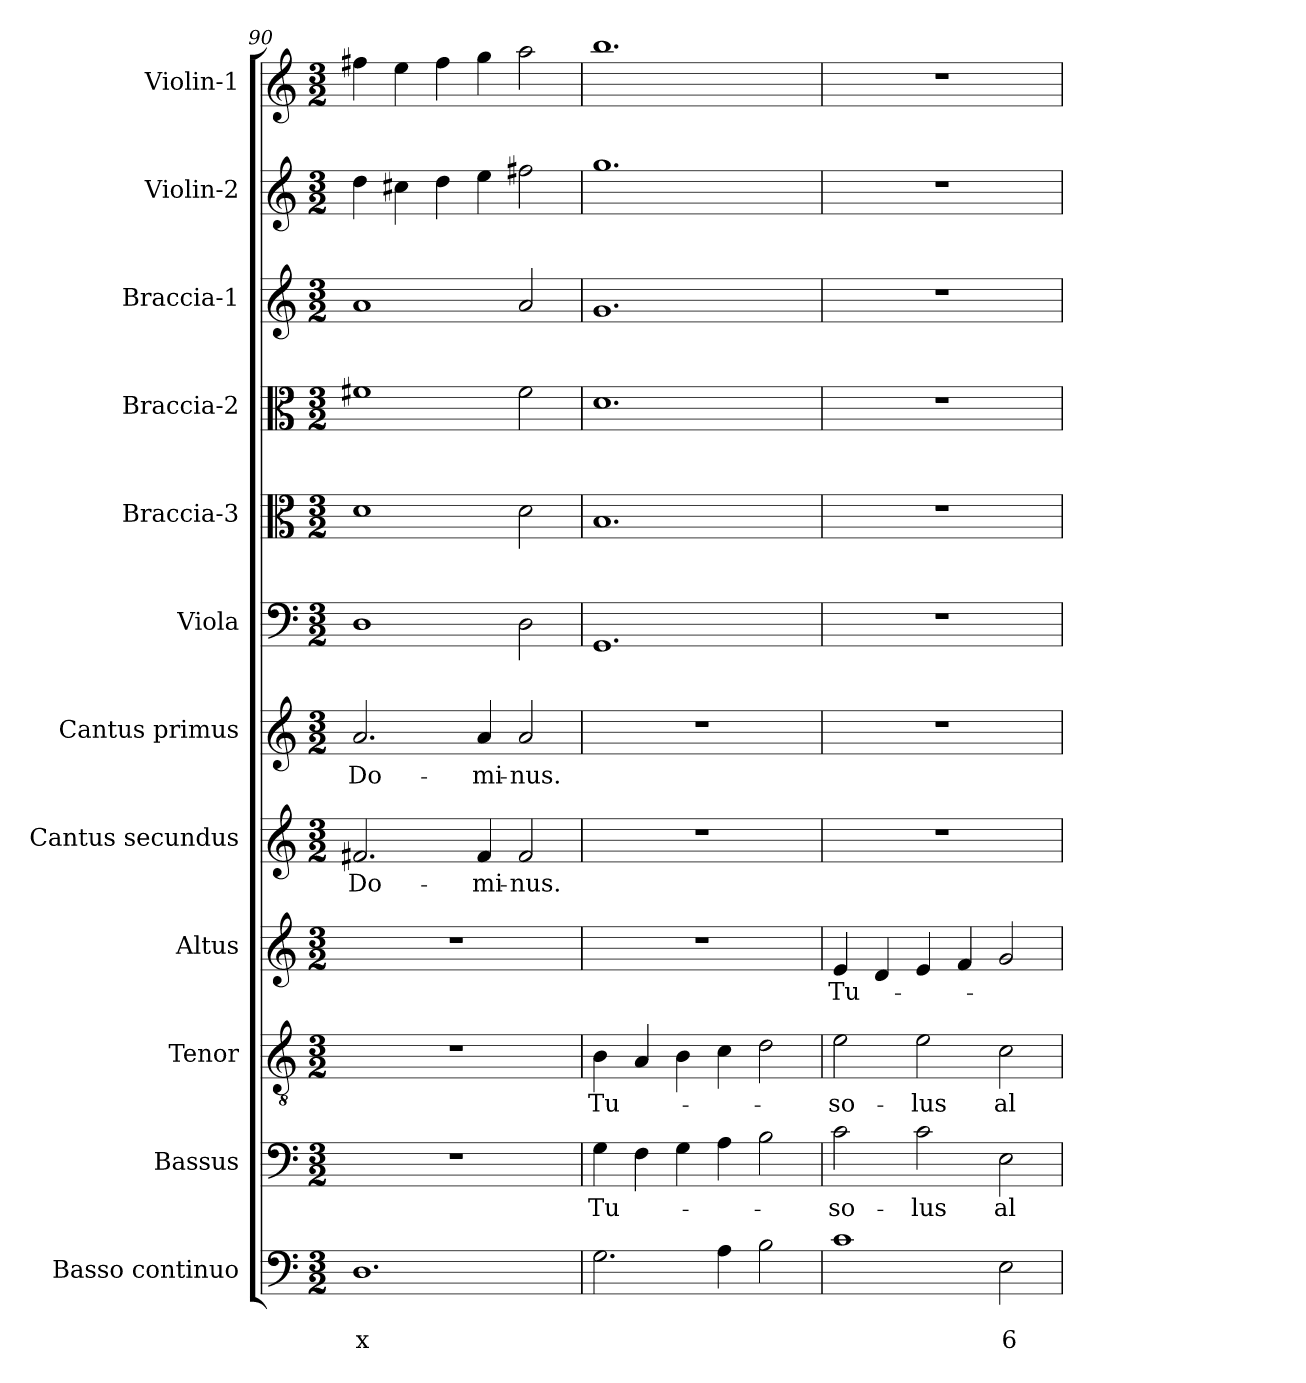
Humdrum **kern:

**kern	**text	**text	**kern	**text	**kern	**text	**kern	**text	**kern	**text	**kern	**text	**kern	**kern	**kern	**kern	**kern	**kern
*part12	*part12	*part12	*part11	*part11	*part10	*part10	*part9	*part9	*part8	*part8	*part7	*part7	*part6	*part5	*part4	*part3	*part2	*part1
*staff12	*staff12	*staff12	*staff11	*staff11	*staff10	*staff10	*staff9	*staff9	*staff8	*staff8	*staff7	*staff7	*staff6	*staff5	*staff4	*staff3	*staff2	*staff1
*I"Basso continuo	*	*	*I"Bassus	*	*I"Tenor	*	*I"Altus	*	*I"Cantus secundus	*	*I"Cantus primus	*	*I"Viola	*I"Braccia-3	*I"Braccia-2	*I"Braccia-1	*I"Violin-2	*I"Violin-1
*I'BC	*	*	*I'B	*	*I'T	*	*I'A	*	*I'C2	*	*I'C1	*	*I'Va	*I'Br3	*I'Br2	*I'Br1	*I'Vi2	*I'Vi1
*clefF4	*	*	*clefF4	*	*clefGv2	*	*clefG2	*	*clefG2	*	*clefG2	*	*clefF4	*clefC3	*clefC3	*clefG2	*clefG2	*clefG2
*k[]	*	*	*k[]	*	*k[]	*	*k[]	*	*k[]	*	*k[]	*	*k[]	*k[]	*k[]	*k[]	*k[]	*k[]
*C:	*	*	*C:	*	*C:	*	*C:	*	*C:	*	*C:	*	*C:	*C:	*C:	*C:	*C:	*C:
*M3/2	*	*	*M3/2	*	*M3/2	*	*M3/2	*	*M3/2	*	*M3/2	*	*M3/2	*M3/2	*M3/2	*M3/2	*M3/2	*M3/2
=90	=90	=90	=90	=90	=90	=90	=90	=90	=90	=90	=90	=90	=90	=90	=90	=90	=90	=90
!	!	!LO:LY:b	!	!	!	!	!	!	!	!	!	!	!	!	!	!	!	!
!	!	!	!	!	!	!	!	!	!	!LO:LY:b	!	!	!	!	!	!	!	!
!	!	!	!	!	!	!	!	!	!	!	!	!LO:LY:b	!	!	!	!	!	!
1.D	.	x	1.r	.	1.r	.	1.r	.	2.f#X/	Do-	2.a/	Do-	1D	1d	1f#X	1a	4dd\	4ff#X\
.	.	.	.	.	.	.	.	.	.	.	.	.	.	.	.	.	4cc#X\	4ee\
.	.	.	.	.	.	.	.	.	.	.	.	.	.	.	.	.	4dd\	4ff#\
!	!	!	!	!	!	!	!	!	!	!LO:LY:b	!	!	!	!	!	!	!	!
!	!	!	!	!	!	!	!	!	!	!	!	!LO:LY:b	!	!	!	!	!	!
.	.	.	.	.	.	.	.	.	4f#/	-mi-	4a/	-mi-	.	.	.	.	4ee\	4gg\
!	!	!	!	!	!	!	!	!	!	!LO:LY:b	!	!	!	!	!	!	!	!
!	!	!	!	!	!	!	!	!	!	!	!	!LO:LY:b	!	!	!	!	!	!
.	.	.	.	.	.	.	.	.	2f#/	-nus.	2a/	-nus.	2D\	2d\	2f#\	2a/	2ff#X\	2aa\
=91	=91	=91	=91	=91	=91	=91	=91	=91	=91	=91	=91	=91	=91	=91	=91	=91	=91	=91
!	!	!	!	!LO:LY:b	!	!	!	!	!	!	!	!	!	!	!	!	!	!
!	!	!	!	!	!	!LO:LY:b	!	!	!	!	!	!	!	!	!	!	!	!
2.G\	.	.	4G\	Tu-	4B\	Tu-	1.r	.	1.r	.	1.r	.	1.GG	1.B	1.d	1.g	1.gg	1.bb
.	.	.	4F\	.	4A/	.	.	.	.	.	.	.	.	.	.	.	.	.
.	.	.	4G\	.	4B\	.	.	.	.	.	.	.	.	.	.	.	.	.
4A\	.	.	4A\	.	4c\	.	.	.	.	.	.	.	.	.	.	.	.	.
2B\	.	.	2B\	.	2d\	.	.	.	.	.	.	.	.	.	.	.	.	.
!!LO:PB:g=z
=92	=92	=92	=92	=92	=92	=92	=92	=92	=92	=92	=92	=92	=92	=92	=92	=92	=92	=92
!	!	!	!	!LO:LY:b	!	!	!	!	!	!	!	!	!	!	!	!	!	!
!	!	!	!	!	!	!LO:LY:b	!	!	!	!	!	!	!	!	!	!	!	!
!	!	!	!	!	!	!	!	!LO:LY:b	!	!	!	!	!	!	!	!	!	!
1c	.	.	2c\	-so-	2e\	-so-	4e/	Tu-	1.r	.	1.r	.	1.r	1.r	1.r	1.r	1.r	1.r
.	.	.	.	.	.	.	4d/	.	.	.	.	.	.	.	.	.	.	.
!	!	!	!	!LO:LY:b	!	!	!	!	!	!	!	!	!	!	!	!	!	!
!	!	!	!	!	!	!LO:LY:b	!	!	!	!	!	!	!	!	!	!	!	!
.	.	.	2c\	-lus	2e\	-lus	4e/	.	.	.	.	.	.	.	.	.	.	.
.	.	.	.	.	.	.	4f/	.	.	.	.	.	.	.	.	.	.	.
!	!	!LO:LY:b	!	!	!	!	!	!	!	!	!	!	!	!	!	!	!	!
!	!	!	!	!LO:LY:b	!	!	!	!	!	!	!	!	!	!	!	!	!	!
!	!	!	!	!	!	!LO:LY:b	!	!	!	!	!	!	!	!	!	!	!	!
2E\	.	6	2E\	al-	2c\	al-	2g/	.	.	.	.	.	.	.	.	.	.	.
=	=	=	=	=	=	=	=	=	=	=	=	=	=	=	=	=	=	=
*-	*-	*-	*-	*-	*-	*-	*-	*-	*-	*-	*-	*-	*-	*-	*-	*-	*-	*-
